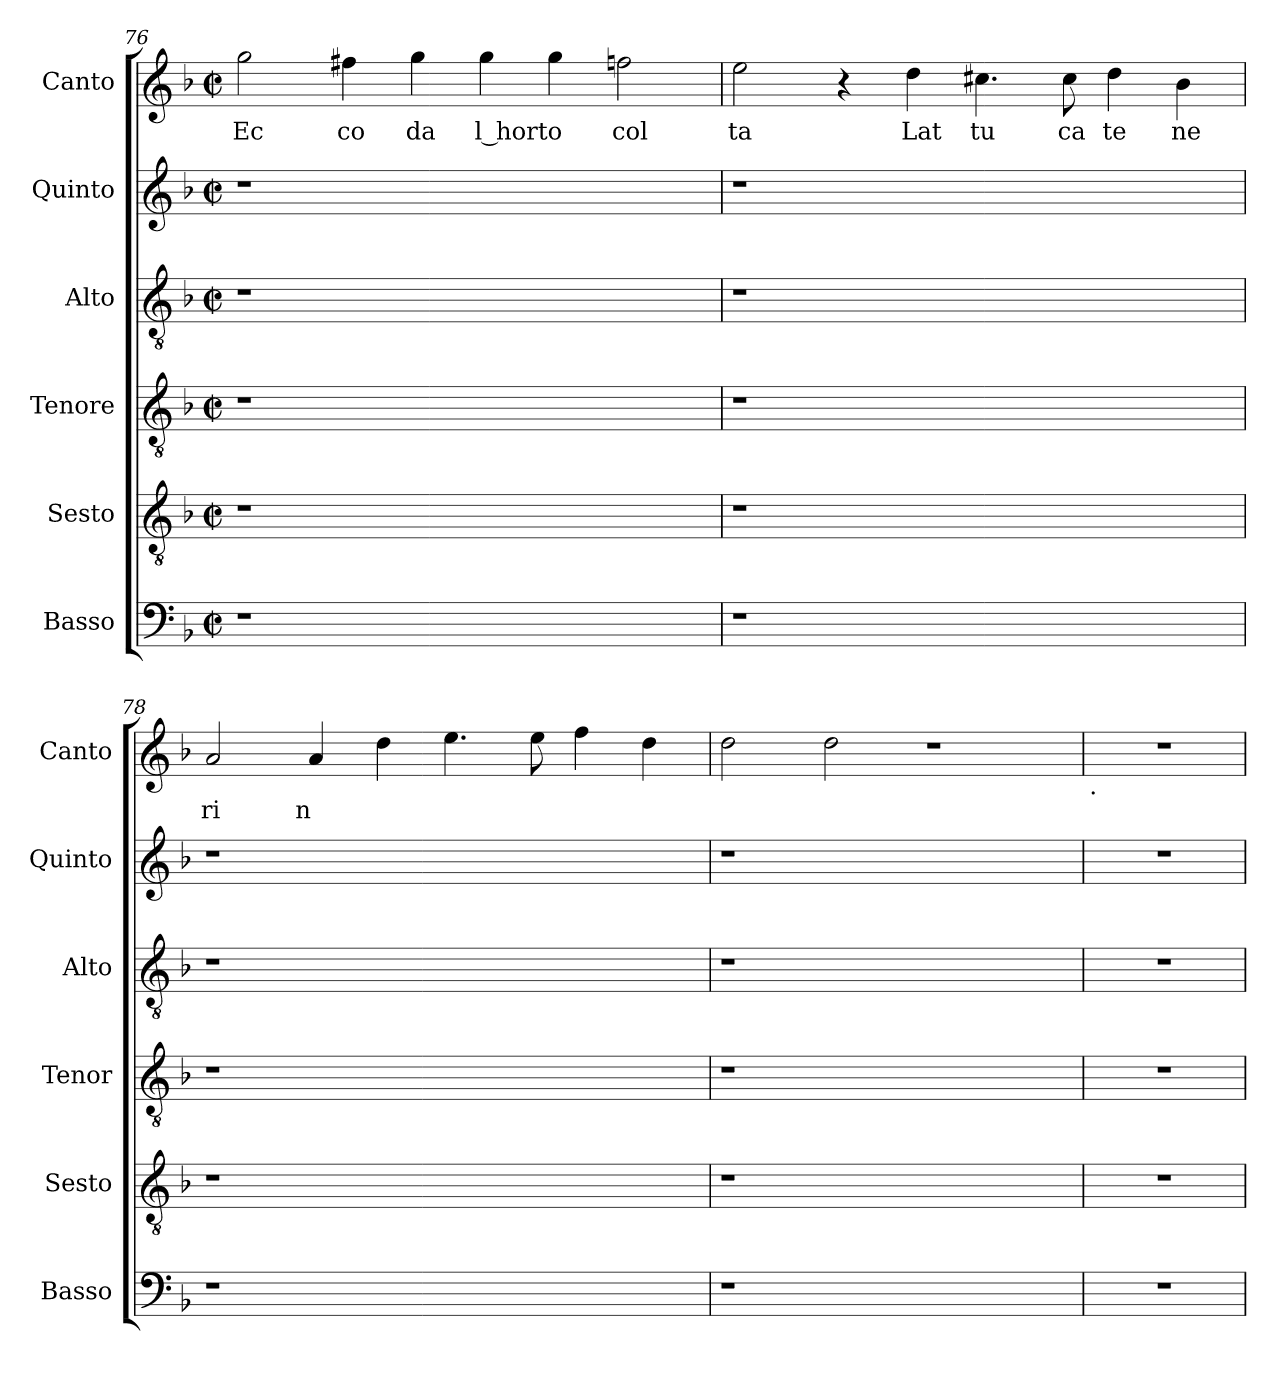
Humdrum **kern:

**kern	**kern	**kern	**kern	**kern	**kern	**text
*part6	*part5	*part4	*part3	*part2	*part1	*part1
*staff6	*staff5	*staff4	*staff3	*staff2	*staff1	*staff1
*I"Basso	*I"Sesto	*I"Tenore	*I"Alto	*I"Quinto	*I"Canto	*
*I'Basso	*I'Sesto	*I'Tenor	*I'Alto	*I'Quinto	*I'Canto	*
*clefF4	*clefGv2	*clefGv2	*clefGv2	*clefG2	*clefG2	*
*k[b-]	*k[b-]	*k[b-]	*k[b-]	*k[b-]	*k[b-]	*
*F:	*F:	*F:	*F:	*F:	*F:	*
*M2/2	*M2/2	*M2/2	*M2/2	*M2/2	*M2/2	*
*met(c|)	*met(c|)	*met(c|)	*met(c|)	*met(c|)	*met(c|)	*
=76	=76	=76	=76	=76	=76	=76
!	!	!	!	!	!	!LO:LY:b
1r	1r	1r	1r	1r	2gg\	Ec
!	!	!	!	!	!	!LO:LY:b
.	.	.	.	.	4ff#X\	co
!	!	!	!	!	!	!LO:LY:b
.	.	.	.	.	4gg\	da
!	!	!	!	!	!	!LO:LY:b:rj
1ryy	1ryy	1ryy	1ryy	1ryy	4gg\	l horto
.	.	.	.	.	4gg\	.
!	!	!	!	!	!	!LO:LY:b
.	.	.	.	.	2ffn\	col
!!LO:LB:g=z
=77	=77	=77	=77	=77	=77	=77
!	!	!	!	!	!	!LO:LY:b
1r	1r	1r	1r	1r	2ee\	ta
.	.	.	.	.	4r	.
!	!	!	!	!	!	!LO:LY:b
.	.	.	.	.	4dd\	Lat
!	!	!	!	!	!	!LO:LY:b
1ryy	1ryy	1ryy	1ryy	1ryy	4.cc#X\	tu
!	!	!	!	!	!	!LO:LY:b
.	.	.	.	.	8cc#\	ca
!	!	!	!	!	!	!LO:LY:b
.	.	.	.	.	4dd\	te
!	!	!	!	!	!	!LO:LY:b
.	.	.	.	.	4b-\	ne
=78	=78	=78	=78	=78	=78	=78
!	!	!	!	!	!	!LO:LY:b
1r	1r	1r	1r	1r	2a/	ri
!	!	!	!	!	!	!LO:LY:b
.	.	.	.	.	4a/	n
.	.	.	.	.	4dd\	.
1ryy	1ryy	1ryy	1ryy	1ryy	4.ee\	.
.	.	.	.	.	8ee\	.
.	.	.	.	.	4ff\	.
.	.	.	.	.	4dd\	.
=79	=79	=79	=79	=79	=79	=79
1r	1r	1r	1r	1r	2dd\	.
.	.	.	.	.	2dd\	.
1ryy	1ryy	1ryy	1ryy	1ryy	1r	.
=80	=80	=80	=80	=80	=80	=80
!	!	!	!	!	!LO:TX:b:t=.	!
1r	1r	1r	1r	1r	1r	.
=	=	=	=	=	=	=
*-	*-	*-	*-	*-	*-	*-
